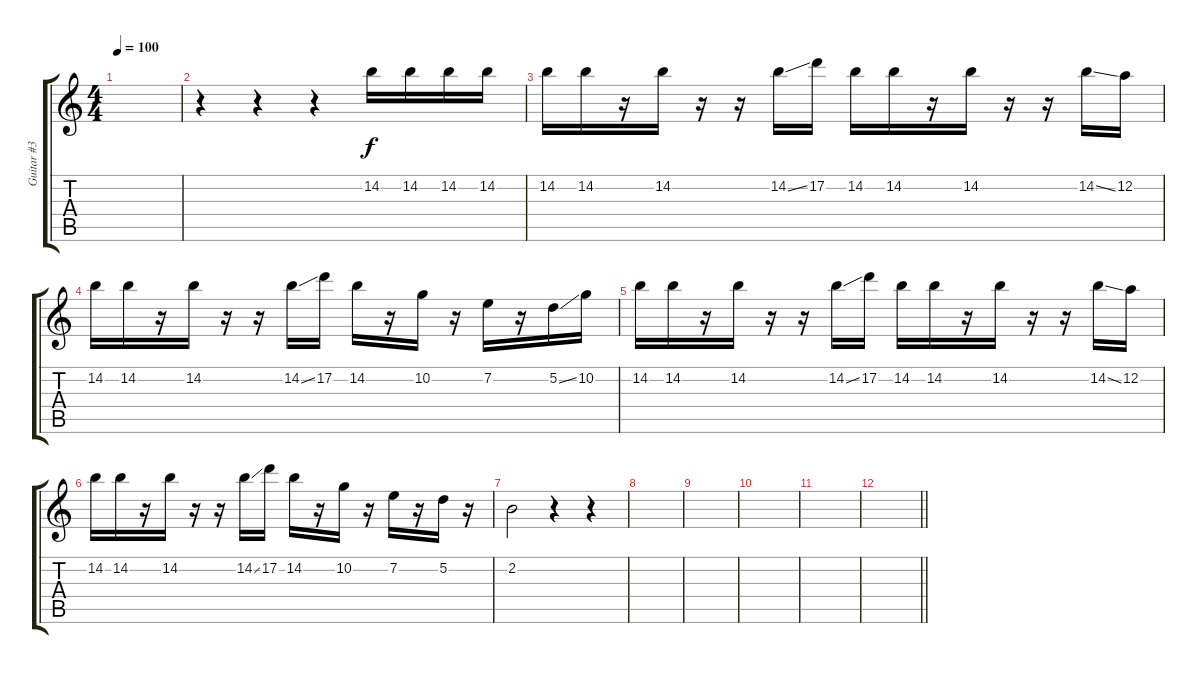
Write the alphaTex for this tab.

\track ("Guitar #3" "Guitar #3") {instrument distortionguitar}
\staff {score tabs}
\tuning (D4 A3 F3 C3 G2 C2) {hide}
\ts (4 4)
\tempo 100
\clef g2
\ks c
|
r.4 r.4 r.4 14.2.16 14.2.16 14.2.16 14.2.16 |
14.2.16 14.2.16 r.16 14.2.16 r.16 r.16 14.2{ss}.16 17.2.16 14.2.16 14.2.16 r.16 14.2.16 r.16 r.16 14.2{ss}.16 12.2.16 |
14.2.16 14.2.16 r.16 14.2.16 r.16 r.16 14.2{ss}.16 17.2.16 14.2.16 r.16 10.2.16 r.16 7.2.16 r.16 5.2{ss}.16 10.2.16 |
14.2.16 14.2.16 r.16 14.2.16 r.16 r.16 14.2{ss}.16 17.2.16 14.2.16 14.2.16 r.16 14.2.16 r.16 r.16 14.2{ss}.16 12.2.16 |
14.2.16 14.2.16 r.16 14.2.16 r.16 r.16 14.2{ss}.16 17.2.16 14.2.16 r.16 10.2.16 r.16 7.2.16 r.16 5.2.16 r.16 |
2.2.2 r.4 r.4 |
|
|
|
|
\barLineRight lightlight
